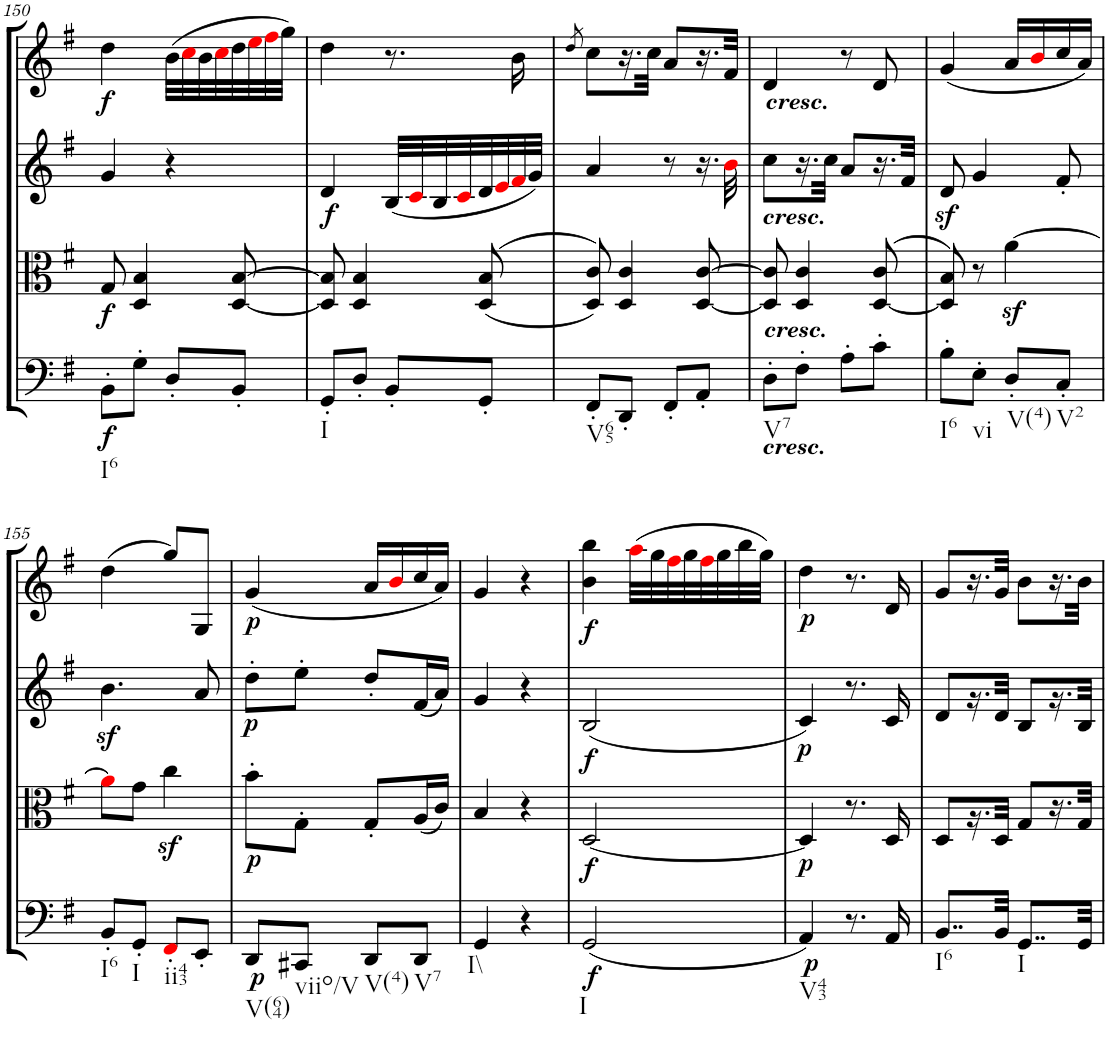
**kern	**dynam	**kern	**dynam	**kern	**dynam	**kern	**dynam
*part4	*part4	*part3	*part3	*part2	*part2	*part1	*part1
*staff4	*staff4	*staff3	*staff3	*staff2	*staff2	*staff1	*staff1
*I"Cello	*	*I"Viola	*	*I"2nd Violin	*	*I"1st Violin	*
*	*	*I'Vla	*	*I'Vln	*	*I'Vln	*
!!LO:PB:g=z
*clefF4	*	*clefC3	*	*clefG2	*	*clefG2	*
*k[f#]	*	*k[f#]	*	*k[f#]	*	*k[f#]	*
*G:	*	*G:	*	*G:	*	*G:	*
*M2/4	*	*M2/4	*	*M2/4	*	*M2/4	*
=150	=150	=150	=150	=150	=150	=150	=150
!LO:TX:b:t=I6	!	!	!	!	!	!	!
!	!LO:DY:b	!	!LO:DY:b	!	!	!	!LO:DY:b
8BB'\L	f	8G/	f	4g/	.	4dd\	f
8G'\J	.	4D/ 4B/	.	.	.	.	.
8D'/L	.	.	.	4r	.	(32b\LLL	.
.	.	.	.	.	.	32cci\	.
.	.	.	.	.	.	32b\	.
.	.	.	.	.	.	32cci\	.
8BB'/J	.	[8D/ [8B/	.	.	.	32dd\	.
.	.	.	.	.	.	32eei\	.
.	.	.	.	.	.	32ff#i\	.
.	.	.	.	.	.	32gg\JJJ)	.
=151	=151	=151	=151	=151	=151	=151	=151
!LO:TX:b:t=I	!	!	!	!	!	!	!
!	!	!	!LO:DY:a	!	!	!	!
8GG'/L	.	8D/] 8B/]	f	4d/	.	4dd\	.
8D'/J	.	4D/ 4B/	.	.	.	.	.
8BB'/L	.	.	.	(32B/LLL	.	8.r	.
.	.	.	.	32ci/	.	.	.
.	.	.	.	32B/	.	.	.
.	.	.	.	32ci/	.	.	.
8GG'/J	.	(>(8D/ 8B/	.	32d/	.	.	.
.	.	.	.	32ei/	.	.	.
.	.	.	.	32f#i/	.	16b\	.
.	.	.	.	32g/JJJ)	.	.	.
=152	=152	=152	=152	=152	=152	=152	=152
.	.	.	.	.	.	8qdd/	.
!LO:TX:b:t=V65	!	!	!	!	!	!	!
8FF#'/L	.	8D/ 8c/))	.	4a/	.	8cc\L	.
8DD'/J	.	4D/ 4c/	.	.	.	16.r	.
.	.	.	.	.	.	32cc\JJk	.
8FF#'/L	.	.	.	8r	.	8a/L	.
8AA'/J	.	[8D/ [8c/	.	16.r	.	16.r	.
.	.	.	.	32bi\	.	32f#/JJk	.
=153	=153	=153	=153	=153	=153	=153	=153
!	!	!	!	!	!	!LO:TX:b:Bi:t=cresc.	!
!	!	!	!	!LO:TX:b:Bi:t=cresc.	!	!	!
!	!	!LO:TX:b:Bi:t=cresc.	!	!	!	!	!
!LO:TX:b:Bi:t=cresc.	!	!	!	!	!	!	!
!LO:TX:b:t=V7	!	!	!	!	!	!	!
8D'\L	.	8D/] 8c/]	.	8cc\L	.	4d/	.
8F#'\J	.	4D/ 4c/	.	16.r	.	.	.
.	.	.	.	32cc\JJk	.	.	.
8A'\L	.	.	.	8a/L	.	8r	.
8c'\J	.	(>[8D/ 8c/	.	16.r	.	8d/	.
.	.	.	.	32f#/JJk	.	.	.
=154	=154	=154	=154	=154	=154	=154	=154
!LO:TX:b:t=I6	!	!	!	!	!	!	!
8B'\L	.	8D/] 8B/)	.	8dz</	.	(4g/	.
!LO:TX:b:t=vi	!	!	!	!	!	!	!
8E'\J	.	8r	.	4g/	.	.	.
!LO:TX:b:t=V(4)	!	!	!	!	!	!	!
8D'/L	.	[4az<\	.	.	.	16a/LL	.
.	.	.	.	.	.	16bi/	.
!LO:TX:b:t=V2	!	!	!	!	!	!	!
8C'/J	.	.	.	8f#'/	.	16cc/	.
.	.	.	.	.	.	16a/JJ)	.
!!LO:LB:g=z
=155	=155	=155	=155	=155	=155	=155	=155
!LO:TX:b:t=I6	!	!	!	!	!	!	!
8BB'/L	.	8ai\L]	.	4.bz<\	.	(4dd\	.
!LO:TX:b:t=I	!	!	!	!	!	!	!
8GG'/J	.	8g\J	.	.	.	.	.
!LO:TX:b:t=ii43	!	!	!	!	!	!	!
8FF#'i/L	.	4ccz<\	.	.	.	8gg/L)	.
8EE'/J	.	.	.	8a/	.	8G/J	.
=156	=156	=156	=156	=156	=156	=156	=156
!LO:TX:b:t=V(64)	!	!	!	!	!	!	!
!	!LO:DY:b	!	!LO:DY:b	!	!LO:DY:b	!	!LO:DY:b
8DD/L	p	8b'\L	p	8dd'\L	p	(4g/	p
!LO:TX:b:t=viio/V	!	!	!	!	!	!	!
8CC#X/J	.	8G'\J	.	8ee'\J	.	.	.
!LO:TX:b:t=V(4)	!	!	!	!	!	!	!
8DD/L	.	8G'/L	.	8dd'/L	.	16a/LL	.
.	.	.	.	.	.	16bi/	.
!LO:TX:b:t=V7	!	!	!	!	!	!	!
8DD/J	.	(16A/L	.	(16f#/L	.	16cc/	.
.	.	16c/JJ)	.	16a/JJ)	.	16a/JJ)	.
=157	=157	=157	=157	=157	=157	=157	=157
!LO:TX:b:t=I\\	!	!	!	!	!	!	!
4GG/	.	4B/	.	4g/	.	4g/	.
4r	.	4r	.	4r	.	4r	.
=158	=158	=158	=158	=158	=158	=158	=158
!LO:TX:b:t=I	!	!	!	!	!	!	!
!	!LO:DY:b	!	!	!	!	!	!
!	!LO:DY:n=1:a	!	!LO:DY:a	!	!	!	!LO:DY:b
(2GG/	f f	[2D/	f	(2B/	.	4b\ 4bb\	f
.	.	.	.	.	.	(32aai\LLL	.
.	.	.	.	.	.	32gg\	.
.	.	.	.	.	.	32ff#i\	.
.	.	.	.	.	.	32gg\	.
.	.	.	.	.	.	32ff#i\	.
.	.	.	.	.	.	32gg\	.
.	.	.	.	.	.	32bb\	.
.	.	.	.	.	.	32gg\JJJ)	.
=159	=159	=159	=159	=159	=159	=159	=159
!LO:TX:b:t=V43	!	!	!	!	!	!	!
!	!LO:DY:b	!	!	!	!	!	!
!	!LO:DY:n=1:a	!	!LO:DY:a	!	!	!	!LO:DY:b
4AA/)	p p	4D/]	p	4c/)	.	4dd\	p
8.r	.	8.r	.	8.r	.	8.r	.
16AA/	.	16D/	.	16c/	.	16d/	.
=160	=160	=160	=160	=160	=160	=160	=160
!LO:TX:b:t=I6	!	!	!	!	!	!	!
8..BB/L	.	8D/L	.	8d/L	.	8g/L	.
.	.	16.r	.	16.r	.	16.r	.
32BB/Jkk	.	32D/JJk	.	32d/JJk	.	32g/JJk	.
!LO:TX:b:t=I	!	!	!	!	!	!	!
8..GG/L	.	8G/L	.	8B/L	.	8b\L	.
.	.	16.r	.	16.r	.	16.r	.
32GG/Jkk	.	32G/JJk	.	32B/JJk	.	32b\JJk	.
=	=	=	=	=	=	=	=
*-	*-	*-	*-	*-	*-	*-	*-
